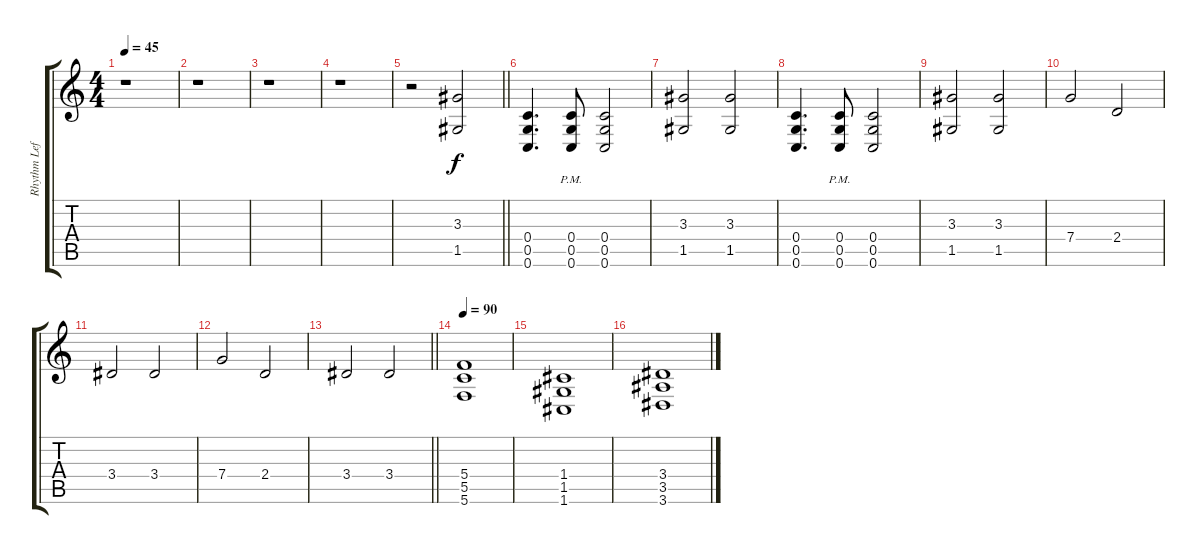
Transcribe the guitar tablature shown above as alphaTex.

\track ("Rhythm Left" "Rhythm Lef") {instrument distortionguitar}
\staff {score tabs}
\tuning (D4 A3 F3 C3 G2 C2) {hide}
\ts (4 4)
\tempo 45
\clef g2
\ks c
r.1{dy f} |
r.1 |
r.1 |
r.1 |
\barLineRight lightlight
r.2 (3.3 1.5).2 |
(0.4 0.5 0.6).4{d} (0.4{pm} 0.5{pm} 0.6{pm}).8 (0.4 0.5 0.6).2 |
(3.3 1.5).2 (3.3 1.5).2 |
(0.4 0.5 0.6).4{d} (0.4{pm} 0.5{pm} 0.6{pm}).8 (0.4 0.5 0.6).2 |
(3.3 1.5).2 (3.3 1.5).2 |
7.4.2 2.4.2 |
3.4.2 3.4.2 |
7.4.2 2.4.2 |
\barLineRight lightlight
3.4.2 3.4.2 |
\tempo 90
(5.4 5.5 5.6).1 |
(1.4 1.5 1.6).1 |
(3.4 3.5 3.6).1
